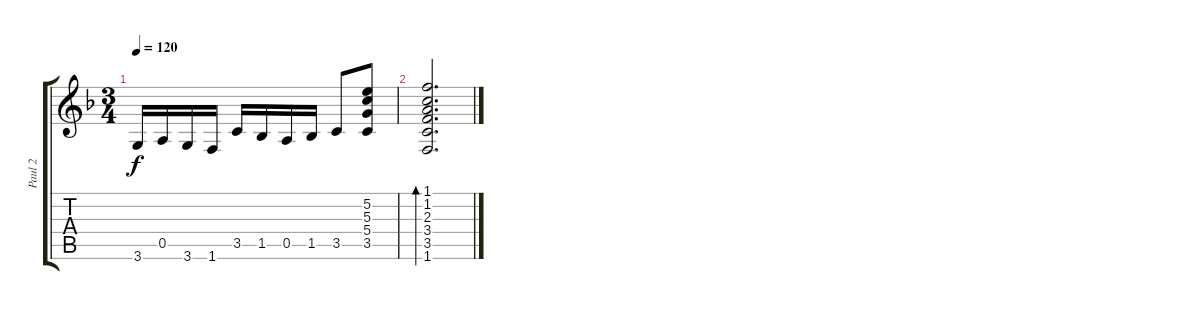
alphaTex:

\track ("Paul 2" "Paul 2") {instrument distortionguitar}
\staff {score tabs}
\tuning (E4 B3 G3 D3 A2 E2) {hide}
\ts (3 4)
\tempo 120
\clef g2
\ks f
3.6.16{dy f} 0.5.16 3.6.16 1.6.16 3.5.16 1.5.16 0.5.16 1.5.16 3.5.8 (5.2 5.3 5.4 3.5).8 |
(1.1 1.2 2.3 3.4 3.5 1.6).2{d bd 30}
